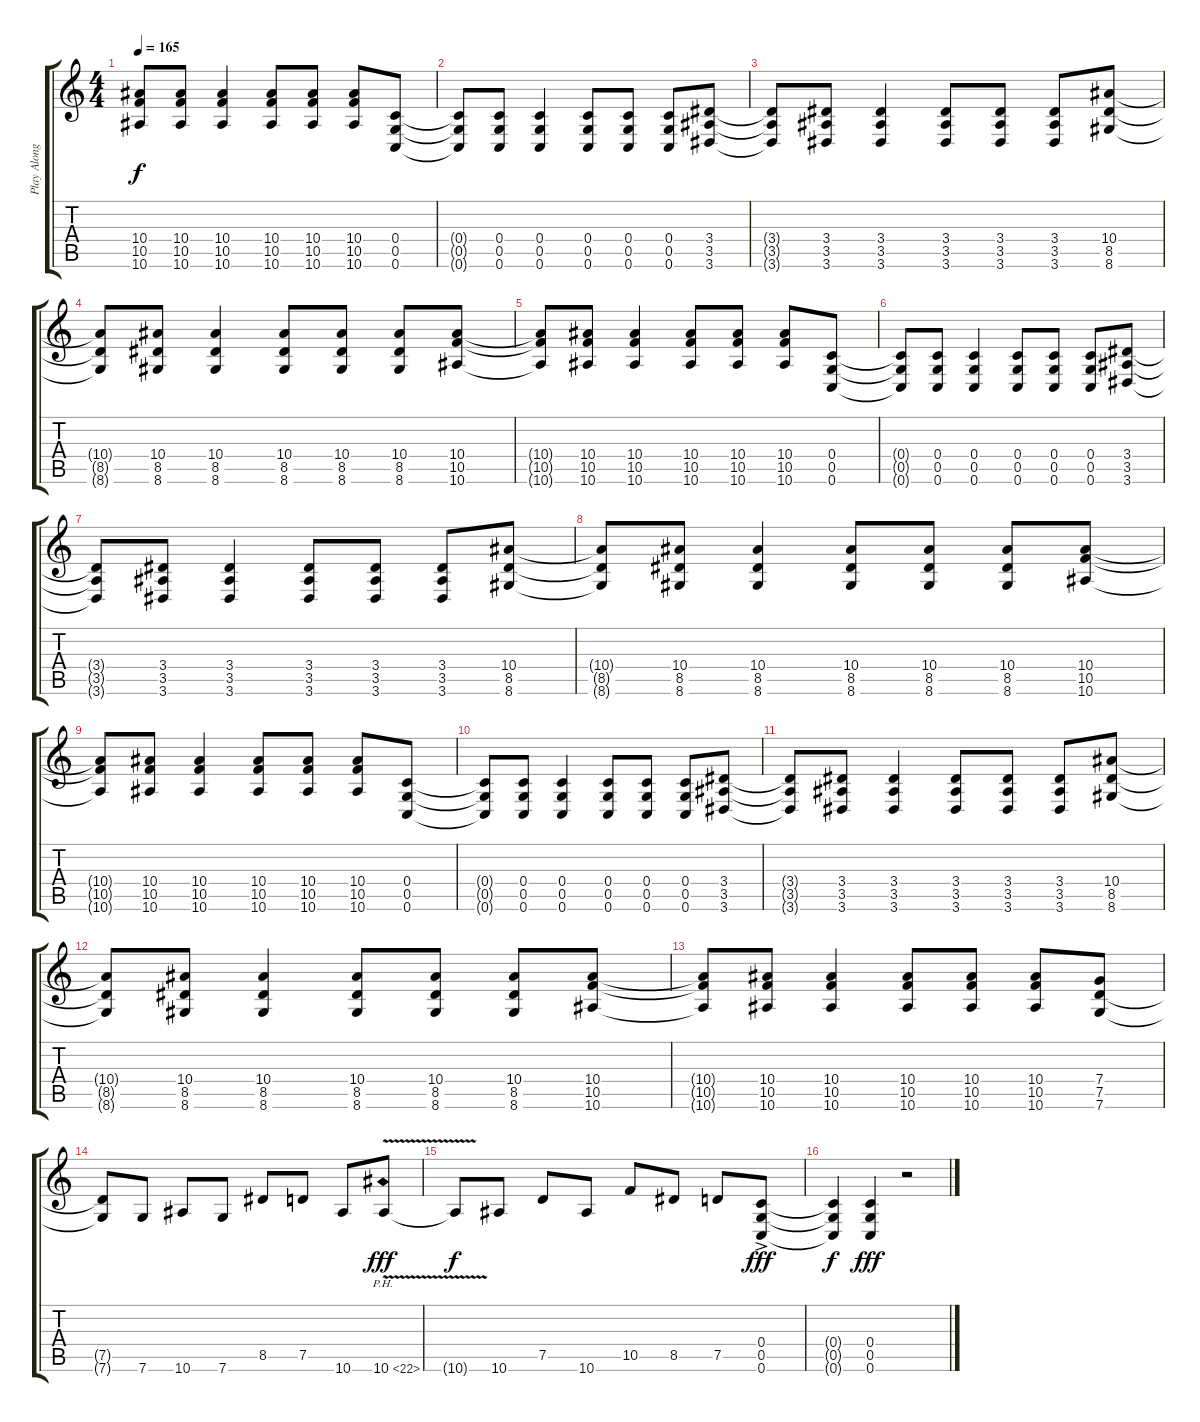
\track ("Play Along" "Play Along") {instrument distortionguitar}
\staff {score tabs}
\tuning (D4 A3 F3 C3 G2 C2) {hide}
\ts (4 4)
\tempo 165
\clef g2
\ks c
(10.4{t} 10.5{t} 10.6{t}).8{dy f} (10.4 10.5 10.6).8 (10.4 10.5 10.6).4 (10.4 10.5 10.6).8 (10.4 10.5 10.6).8 (10.4 10.5 10.6).8 (0.4 0.5 0.6).8 |
(0.4{t} 0.5{t} 0.6{t}).8 (0.4 0.5 0.6).8 (0.4 0.5 0.6).4 (0.4 0.5 0.6).8 (0.4 0.5 0.6).8 (0.4 0.5 0.6).8 (3.4 3.5 3.6).8 |
(3.4{t} 3.5{t} 3.6{t}).8 (3.4 3.5 3.6).8 (3.4 3.5 3.6).4 (3.4 3.5 3.6).8 (3.4 3.5 3.6).8 (3.4 3.5 3.6).8 (10.4 8.5 8.6).8 |
(10.4{t} 8.5{t} 8.6{t}).8 (10.4 8.5 8.6).8 (10.4 8.5 8.6).4 (10.4 8.5 8.6).8 (10.4 8.5 8.6).8 (10.4 8.5 8.6).8 (10.4 10.5 10.6).8 |
(10.4{t} 10.5{t} 10.6{t}).8 (10.4 10.5 10.6).8 (10.4 10.5 10.6).4 (10.4 10.5 10.6).8 (10.4 10.5 10.6).8 (10.4 10.5 10.6).8 (0.4 0.5 0.6).8 |
(0.4{t} 0.5{t} 0.6{t}).8 (0.4 0.5 0.6).8 (0.4 0.5 0.6).4 (0.4 0.5 0.6).8 (0.4 0.5 0.6).8 (0.4 0.5 0.6).8 (3.4 3.5 3.6).8 |
(3.4{t} 3.5{t} 3.6{t}).8 (3.4 3.5 3.6).8 (3.4 3.5 3.6).4 (3.4 3.5 3.6).8 (3.4 3.5 3.6).8 (3.4 3.5 3.6).8 (10.4 8.5 8.6).8 |
(10.4{t} 8.5{t} 8.6{t}).8 (10.4 8.5 8.6).8 (10.4 8.5 8.6).4 (10.4 8.5 8.6).8 (10.4 8.5 8.6).8 (10.4 8.5 8.6).8 (10.4 10.5 10.6).8 |
(10.4{t} 10.5{t} 10.6{t}).8 (10.4 10.5 10.6).8 (10.4 10.5 10.6).4 (10.4 10.5 10.6).8 (10.4 10.5 10.6).8 (10.4 10.5 10.6).8 (0.4 0.5 0.6).8 |
(0.4{t} 0.5{t} 0.6{t}).8 (0.4 0.5 0.6).8 (0.4 0.5 0.6).4 (0.4 0.5 0.6).8 (0.4 0.5 0.6).8 (0.4 0.5 0.6).8 (3.4 3.5 3.6).8 |
(3.4{t} 3.5{t} 3.6{t}).8 (3.4 3.5 3.6).8 (3.4 3.5 3.6).4 (3.4 3.5 3.6).8 (3.4 3.5 3.6).8 (3.4 3.5 3.6).8 (10.4 8.5 8.6).8 |
(10.4{t} 8.5{t} 8.6{t}).8 (10.4 8.5 8.6).8 (10.4 8.5 8.6).4 (10.4 8.5 8.6).8 (10.4 8.5 8.6).8 (10.4 8.5 8.6).8 (10.4 10.5 10.6).8 |
(10.4{t} 10.5{t} 10.6{t}).8 (10.4 10.5 10.6).8 (10.4 10.5 10.6).4 (10.4 10.5 10.6).8 (10.4 10.5 10.6).8 (10.4 10.5 10.6).8 (7.4 7.5 7.6).8 |
(7.5{t} 7.6{t}).8 7.6.8 10.6.8 7.6.8 8.5.8 7.5.8 10.6.8 10.6{ph 12 v}.8{dy fff instrument guitarharmonics} |
10.6{t}.8{dy f} 10.6.8{instrument distortionguitar} 7.5.8 10.6.8 10.5.8 8.5.8 7.5.8 (0.4 0.5 0.6{ac}).8{dy fff} |
(0.4{t} 0.5{t} 0.6{t}).4{dy f} (0.4 0.5 0.6).4{dy fff} r.2
